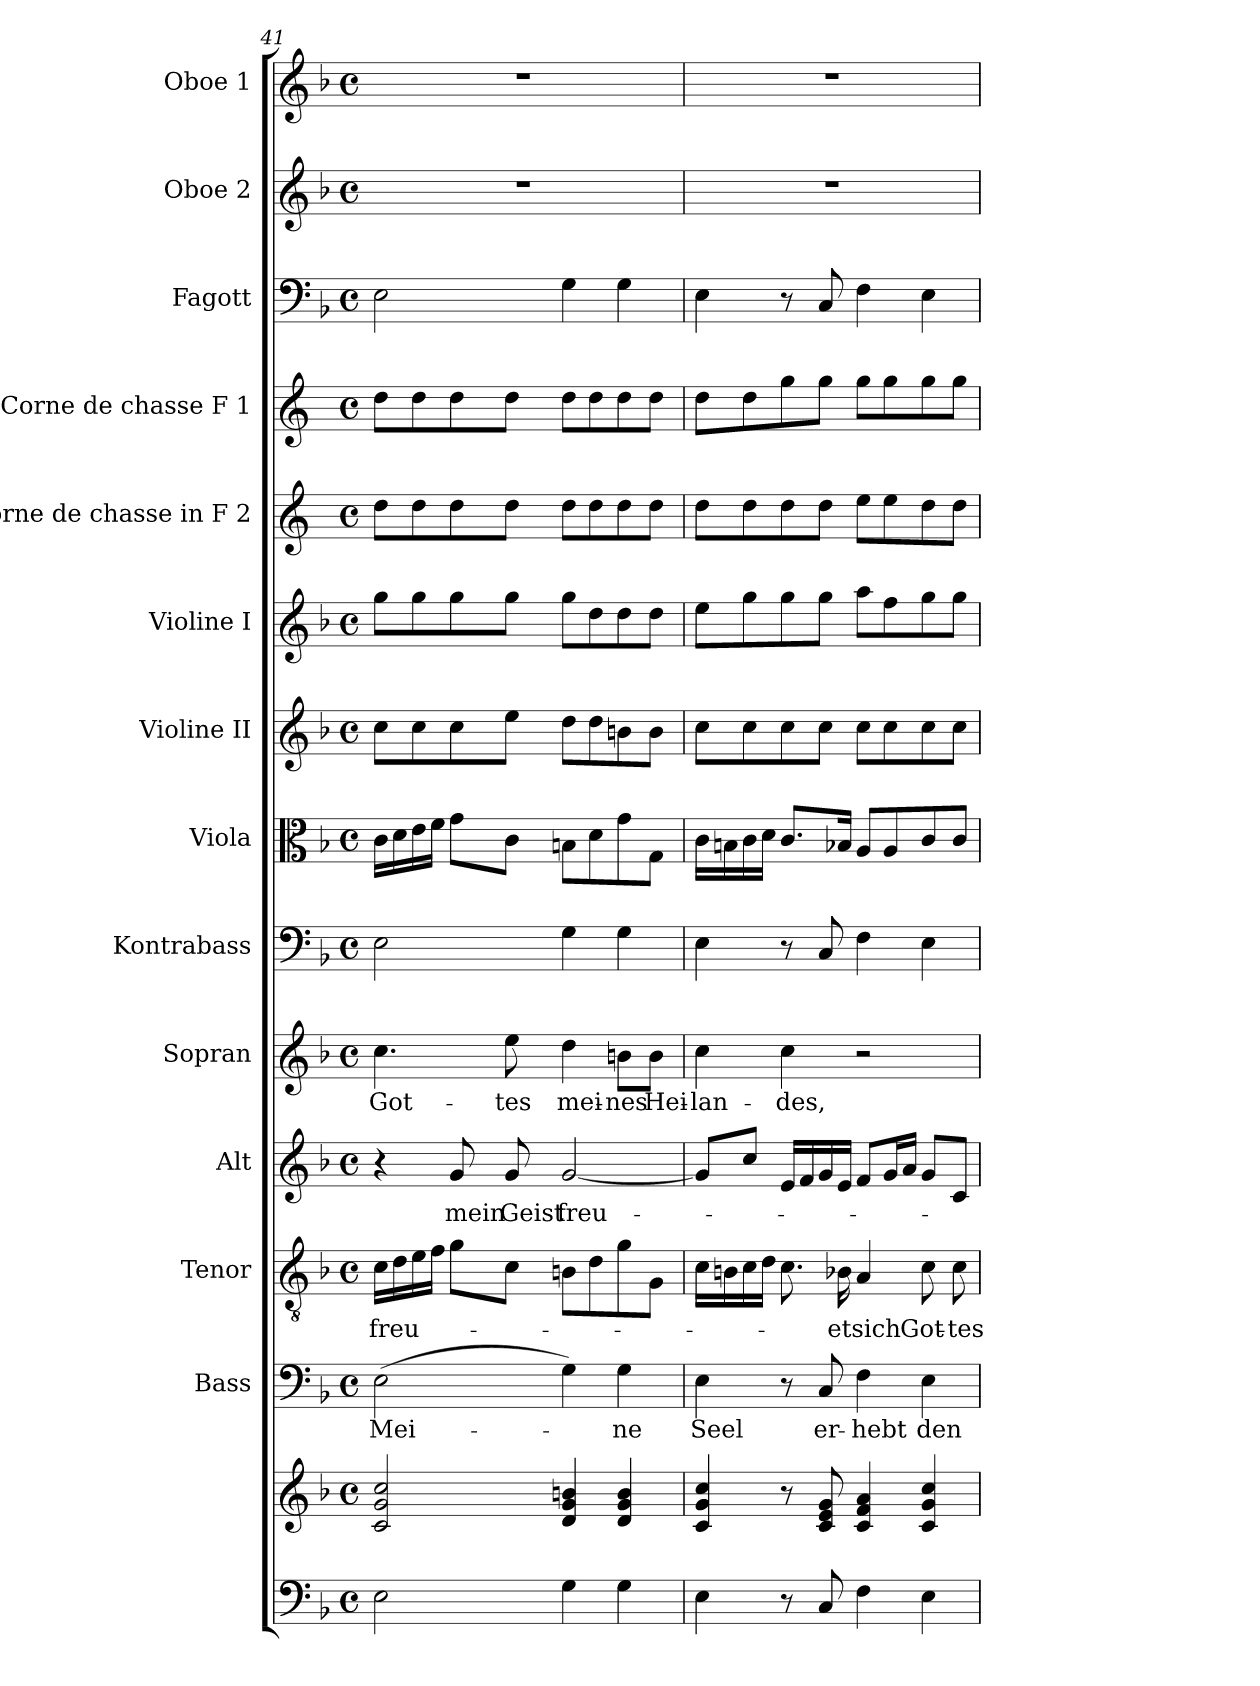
**kern	**kern	**kern	**text	**kern	**text	**kern	**text	**kern	**text	**kern	**kern	**kern	**kern	**kern	**kern	**kern	**kern	**kern
*part14	*part14	*part13	*part13	*part12	*part12	*part11	*part11	*part10	*part10	*part9	*part8	*part7	*part6	*part5	*part4	*part3	*part2	*part1
*staff15	*staff14	*staff13	*staff13	*staff12	*staff12	*staff11	*staff11	*staff10	*staff10	*staff9	*staff8	*staff7	*staff6	*staff5	*staff4	*staff3	*staff2	*staff1
*	*	*I"Bass	*	*I"Tenor	*	*I"Alt	*	*I"Sopran	*	*I"Kontrabass	*I"Viola	*I"Violine II	*I"Violine I	*I"Corne de chasse in F 2	*I"Corne de chasse F 1	*I"Fagott	*I"Oboe 2	*I"Oboe 1
*	*	*I'B.	*	*I'T.	*	*I'A.	*	*I'S.	*	*I'Kb.	*I'Vla.	*I'Vl. II	*I'Vl. I	*	*	*I'Fg.	*I'Ob. 2	*I'Ob. 1
*clefF4	*clefG2	*clefF4	*	*clefGv2	*	*clefG2	*	*clefG2	*	*clefF4	*clefC3	*clefG2	*clefG2	*clefG2	*clefG2	*clefF4	*clefG2	*clefG2
*	*	*	*	*	*	*	*	*	*	*ITrd7c12	*	*	*	*ITrd4c7	*ITrd4c7	*	*	*
*k[b-]	*k[b-]	*k[b-]	*	*k[b-]	*	*k[b-]	*	*k[b-]	*	*k[b-]	*k[b-]	*k[b-]	*k[b-]	*k[b-]	*k[b-]	*k[b-]	*k[b-]	*k[b-]
*F:	*F:	*F:	*	*F:	*	*F:	*	*F:	*	*F:	*F:	*F:	*F:	*F:	*F:	*F:	*F:	*F:
*M4/4	*M4/4	*M4/4	*	*M4/4	*	*M4/4	*	*M4/4	*	*M4/4	*M4/4	*M4/4	*M4/4	*M4/4	*M4/4	*M4/4	*M4/4	*M4/4
*met(c)	*met(c)	*met(c)	*	*met(c)	*	*met(c)	*	*met(c)	*	*met(c)	*met(c)	*met(c)	*met(c)	*met(c)	*met(c)	*met(c)	*met(c)	*met(c)
=41	=41	=41	=41	=41	=41	=41	=41	=41	=41	=41	=41	=41	=41	=41	=41	=41	=41	=41
!	!	!	!LO:LY:b	!	!LO:LY:b	!	!	!	!LO:LY:b	!	!	!	!	!	!	!	!	!
2E\	2c/ 2g/ 2cc/	(>2E\	Mei-	16c\LL	freu-	4r	.	4.cc\	Got-	2EE\	16c\LL	8cc\L	8gg\L	8g\L	8g\L	2E\	1r	1r
.	.	.	.	16d\	.	.	.	.	.	.	16d\	.	.	.	.	.	.	.
.	.	.	.	16e\	.	.	.	.	.	.	16e\	8cc\	8gg\	8g\	8g\	.	.	.
.	.	.	.	16f\JJ	.	.	.	.	.	.	16f\JJ	.	.	.	.	.	.	.
!	!	!	!	!	!	!	!LO:LY:b	!	!	!	!	!	!	!	!	!	!	!
.	.	.	.	8g\L	.	8g/	mein	.	.	.	8g\L	8cc\	8gg\	8g\	8g\	.	.	.
!	!	!	!	!	!	!	!LO:LY:b	!	!LO:LY:b	!	!	!	!	!	!	!	!	!
.	.	.	.	8c\J	.	8g/	Geist	8ee\	-tes	.	8c\J	8ee\J	8gg\J	8g\J	8g\J	.	.	.
!	!	!	!	!	!	!	!LO:LY:b	!	!LO:LY:b	!	!	!	!	!	!	!	!	!
4G\	4d/ 4g/ 4bn/	4G\)	.	8Bn\L	.	[2g/	freu-	4dd\	mei-	4GG\	8Bn\L	8dd\L	8gg\L	8g\L	8g\L	4G\	.	.
.	.	.	.	8d\	.	.	.	.	.	.	8d\	8dd\	8dd\	8g\	8g\	.	.	.
!	!	!	!LO:LY:b	!	!	!	!	!	!LO:LY:b	!	!	!	!	!	!	!	!	!
4G\	4d/ 4g/ 4b/	4G\	-ne	8g\	.	.	.	8bn\L	-nes	4GG\	8g\	8bn\	8dd\	8g\	8g\	4G\	.	.
!	!	!	!	!	!	!	!	!	!LO:LY:b	!	!	!	!	!	!	!	!	!
.	.	.	.	8G\J	.	.	.	8b\J	Hei-	.	8G\J	8b\J	8dd\J	8g\J	8g\J	.	.	.
!!LO:PB:g=z
=42	=42	=42	=42	=42	=42	=42	=42	=42	=42	=42	=42	=42	=42	=42	=42	=42	=42	=42
!	!	!	!LO:LY:b	!	!	!	!	!	!LO:LY:b	!	!	!	!	!	!	!	!	!
4E\	4c/ 4g/ 4cc/	4E\	Seel	16c\LL	.	8g/L]	.	4cc\	-lan-	4EE\	16c\LL	8cc\L	8ee\L	8g\L	8g\L	4E\	1r	1r
.	.	.	.	16Bn\	.	.	.	.	.	.	16Bn\	.	.	.	.	.	.	.
.	.	.	.	16c\	.	8cc/J	.	.	.	.	16c\	8cc\	8gg\	8g\	8g\	.	.	.
.	.	.	.	16d\JJ	.	.	.	.	.	.	16d\JJ	.	.	.	.	.	.	.
!	!	!	!	!	!	!	!	!	!LO:LY:b	!	!	!	!	!	!	!	!	!
8r	8r	8r	.	8.c\	.	16e/LL	.	4cc\	-des,	8r	8.c/L	8cc\	8gg\	8g\	8cc\	8r	.	.
.	.	.	.	.	.	16f/	.	.	.	.	.	.	.	.	.	.	.	.
!	!	!	!LO:LY:b	!	!	!	!	!	!	!	!	!	!	!	!	!	!	!
8C/	8c/ 8e/ 8g/	8C/	er-	.	.	16g/	.	.	.	8CC/	.	8cc\J	8gg\J	8g\J	8cc\J	8C/	.	.
!	!	!	!	!	!LO:LY:b	!	!	!	!	!	!	!	!	!	!	!	!	!
.	.	.	.	16B-X\	-et	16e/JJ	.	.	.	.	16B-X/Jk	.	.	.	.	.	.	.
!	!	!	!LO:LY:b	!	!LO:LY:b	!	!	!	!	!	!	!	!	!	!	!	!	!
4F\	4c/ 4f/ 4a/	4F\	-hebt	4A/	sich	8f/L	.	2r	.	4FF\	8A/L	8cc\L	8aa\L	8a\L	8cc\L	4F\	.	.
.	.	.	.	.	.	16g/L	.	.	.	.	8A/	8cc\	8ff\	8a\	8cc\	.	.	.
.	.	.	.	.	.	16a/JJ	.	.	.	.	.	.	.	.	.	.	.	.
!	!	!	!LO:LY:b	!	!LO:LY:b	!	!	!	!	!	!	!	!	!	!	!	!	!
4E\	4c/ 4g/ 4cc/	4E\	den	8c\	Got-	8g/L	.	.	.	4EE\	8c/	8cc\	8gg\	8g\	8cc\	4E\	.	.
!	!	!	!	!	!LO:LY:b	!	!	!	!	!	!	!	!	!	!	!	!	!
.	.	.	.	8c\	-tes	8c/J	.	.	.	.	8c/J	8cc\J	8gg\J	8g\J	8cc\J	.	.	.
=	=	=	=	=	=	=	=	=	=	=	=	=	=	=	=	=	=	=
*-	*-	*-	*-	*-	*-	*-	*-	*-	*-	*-	*-	*-	*-	*-	*-	*-	*-	*-
